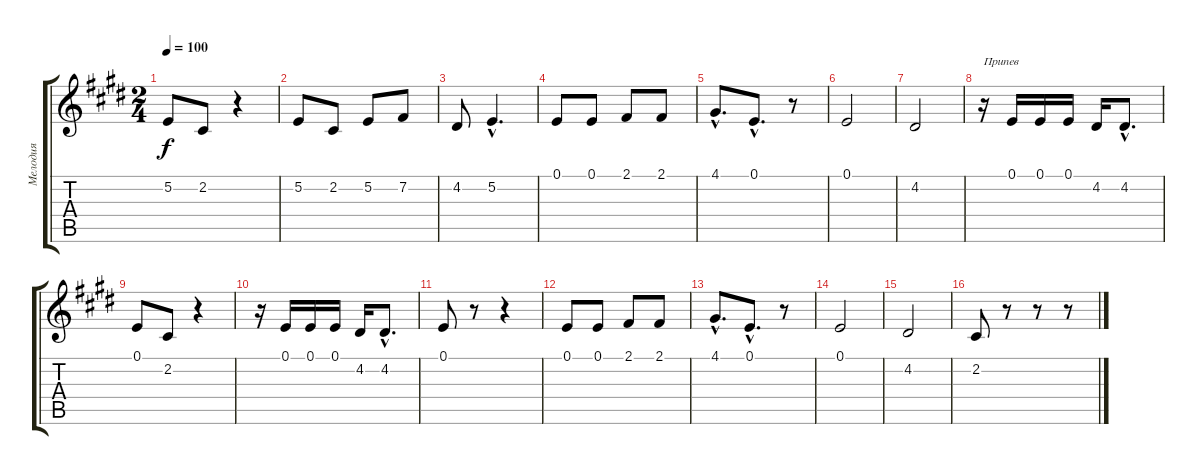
\track ("Мелодия" "Мелодия") {instrument choiraahs}
\staff {score tabs}
\tuning (E4 B3 G3 D3 A2 E2) {hide}
\ts (2 4)
\tempo 100
\clef g2
\ks c#minor
5.2.8{dy f} 2.2.8 r.4 |
5.2.8 2.2.8 5.2.8 7.2.8 |
4.2.8 5.2{hac}.4{d} |
0.1.8 0.1.8 2.1.8 2.1.8 |
4.1{hac}.8{d} 0.1{hac}.8{d} r.8 |
0.1.2 |
4.2.2 |
r.16{txt "Припев" instrument choiraahs} 0.1.16 0.1.16 0.1.16 4.2.16 4.2{hac}.8{d} |
0.1.8 2.2.8 r.4 |
\section ("" "")
r.16 0.1.16 0.1.16 0.1.16 4.2.16 4.2{hac}.8{d} |
0.1.8 r.8 r.4 |
0.1.8 0.1.8 2.1.8 2.1.8 |
4.1{hac}.8{d} 0.1{hac}.8{d} r.8 |
0.1.2 |
4.2.2 |
2.2.8 r.8 r.8 r.8
